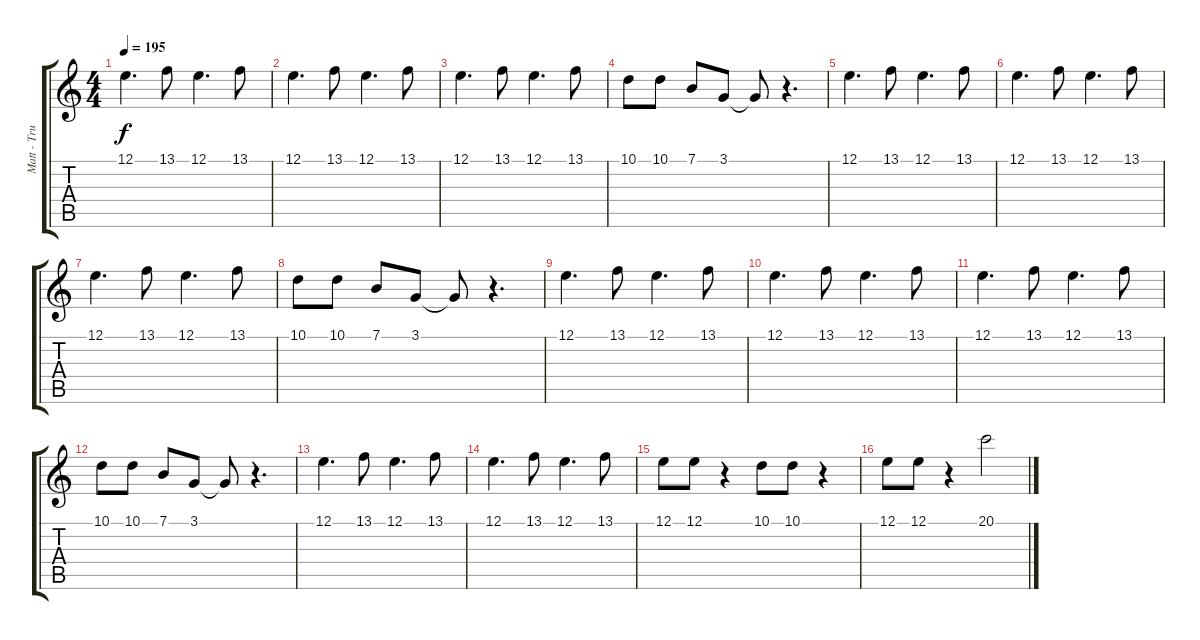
\track ("Matt - Trumpet" "Matt - Tru") {instrument trumpet}
\staff {score tabs}
\tuning (E4 B3 G3 D3 A2 E2) {hide}
\ts (4 4)
\tempo 195
\clef g2
\ks c
12.1.4{d dy f} 13.1.8 12.1.4{d} 13.1.8 |
12.1.4{d} 13.1.8 12.1.4{d} 13.1.8 |
12.1.4{d} 13.1.8 12.1.4{d} 13.1.8 |
10.1.8 10.1.8 7.1.8 3.1.8 3.1{t}.8 r.4{d} |
12.1.4{d} 13.1.8 12.1.4{d} 13.1.8 |
12.1.4{d} 13.1.8 12.1.4{d} 13.1.8 |
12.1.4{d} 13.1.8 12.1.4{d} 13.1.8 |
10.1.8 10.1.8 7.1.8 3.1.8 3.1{t}.8 r.4{d} |
12.1.4{d} 13.1.8 12.1.4{d} 13.1.8 |
12.1.4{d} 13.1.8 12.1.4{d} 13.1.8 |
12.1.4{d} 13.1.8 12.1.4{d} 13.1.8 |
10.1.8 10.1.8 7.1.8 3.1.8 3.1{t}.8 r.4{d} |
12.1.4{d} 13.1.8 12.1.4{d} 13.1.8 |
12.1.4{d} 13.1.8 12.1.4{d} 13.1.8 |
12.1.8 12.1.8 r.4 10.1.8 10.1.8 r.4 |
12.1.8 12.1.8 r.4 20.1.2
